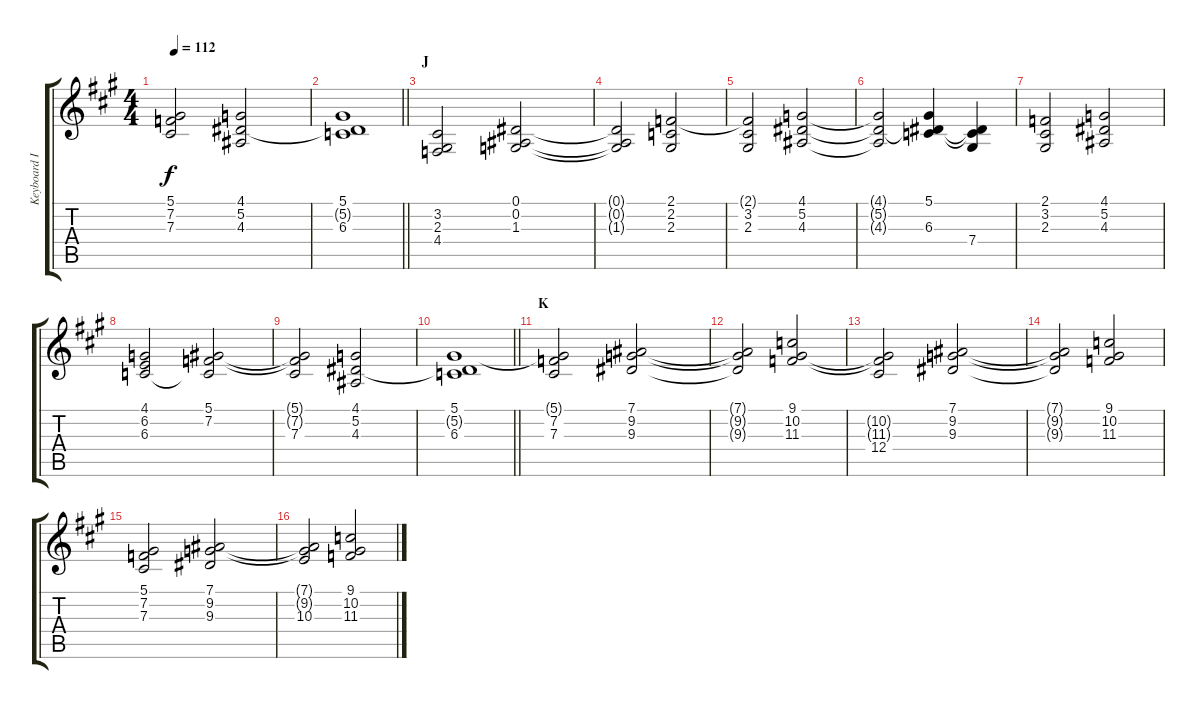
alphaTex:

\track ("Keyboard III" "Keyboard I") {instrument pad2warm}
\staff {score tabs}
\tuning (Eb4 Bb3 Gb3 Db3 Ab2 Eb2) {hide}
\ts (4 4)
\tempo 112
\clef g2
\ks a
(5.1{t} 7.2{t} 7.3).2{dy f} (4.1 5.2 4.3).2 |
\barLineRight lightlight
(5.1 5.2{t} 6.3).1 |
\section ("" "J")
(3.2 2.3 4.4).2 (0.1 0.2 1.3).2 |
(0.1{t} 0.2{t} 1.3{t}).2 (2.1 2.2 2.3).2 |
(2.1{t} 3.2 2.3).2 (4.1 5.2 4.3).2 |
(4.1{t} 5.2{t} 4.3{t}).2 (5.1 5.2{t} 6.3).4 (5.2{t} 6.3{t} 7.4).4 |
(2.1 3.2 2.3).2 (4.1 5.2 4.3).2 |
(4.1 6.2 6.3).2 (5.1 7.2 6.3{t}).2 |
(5.1{t} 7.2{t} 7.3).2 (4.1 5.2 4.3).2 |
\barLineRight lightlight
(5.1 5.2{t} 6.3).1 |
\section ("" "K")
(5.1{t} 7.2 7.3).2 (7.1 9.2 9.3).2 |
(7.1{t} 9.2{t} 9.3{t}).2 (9.1 10.2 11.3).2 |
(10.2{t} 11.3{t} 12.4).2 (7.1 9.2 9.3).2 |
(7.1{t} 9.2{t} 9.3{t}).2 (9.1 10.2 11.3).2 |
(5.1 7.2 7.3).2 (7.1 9.2 9.3).2 |
(7.1{t} 9.2{t} 10.3).2 (9.1 10.2 11.3).2
